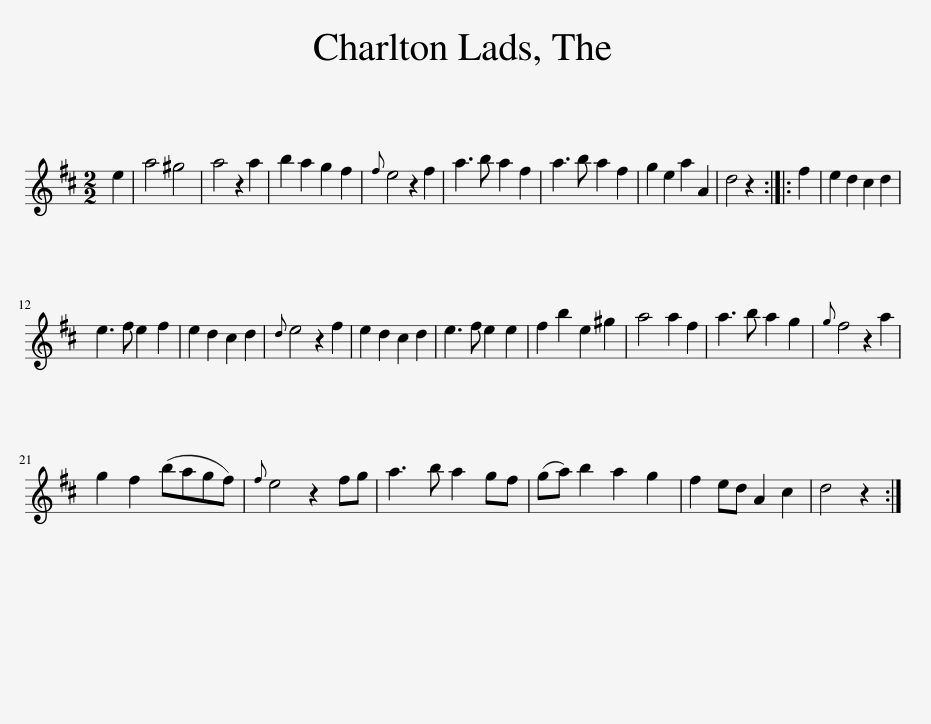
X:1
L:1/8
M:2/2
I:linebreak $
K:D
V:1 treble
V:1
 e2 | a4 ^g4 | a4 z2 a2 | b2 a2 g2 f2 |{f} e4 z2 f2 | %5
 a3 b a2 f2 | a3 b a2 f2 | g2 e2 a2 A2 | d4 z2 :: f2 | %10
 e2 d2 c2 d2 |$ e3 f e2 f2 | e2 d2 c2 d2 |{d} e4 z2 f2 | e2 d2 c2 d2 | %15
 e3 f e2 e2 | f2 b2 e2 ^g2 | a4 a2 f2 | a3 b a2 g2 |{g} f4 z2 a2 |$ %20
 g2 f2 (bagf) |{f} e4 z2 fg | a3 b a2 gf | (ga) b2 a2 g2 | f2 ed A2 c2 | %25
 d4 z2 :| %26
